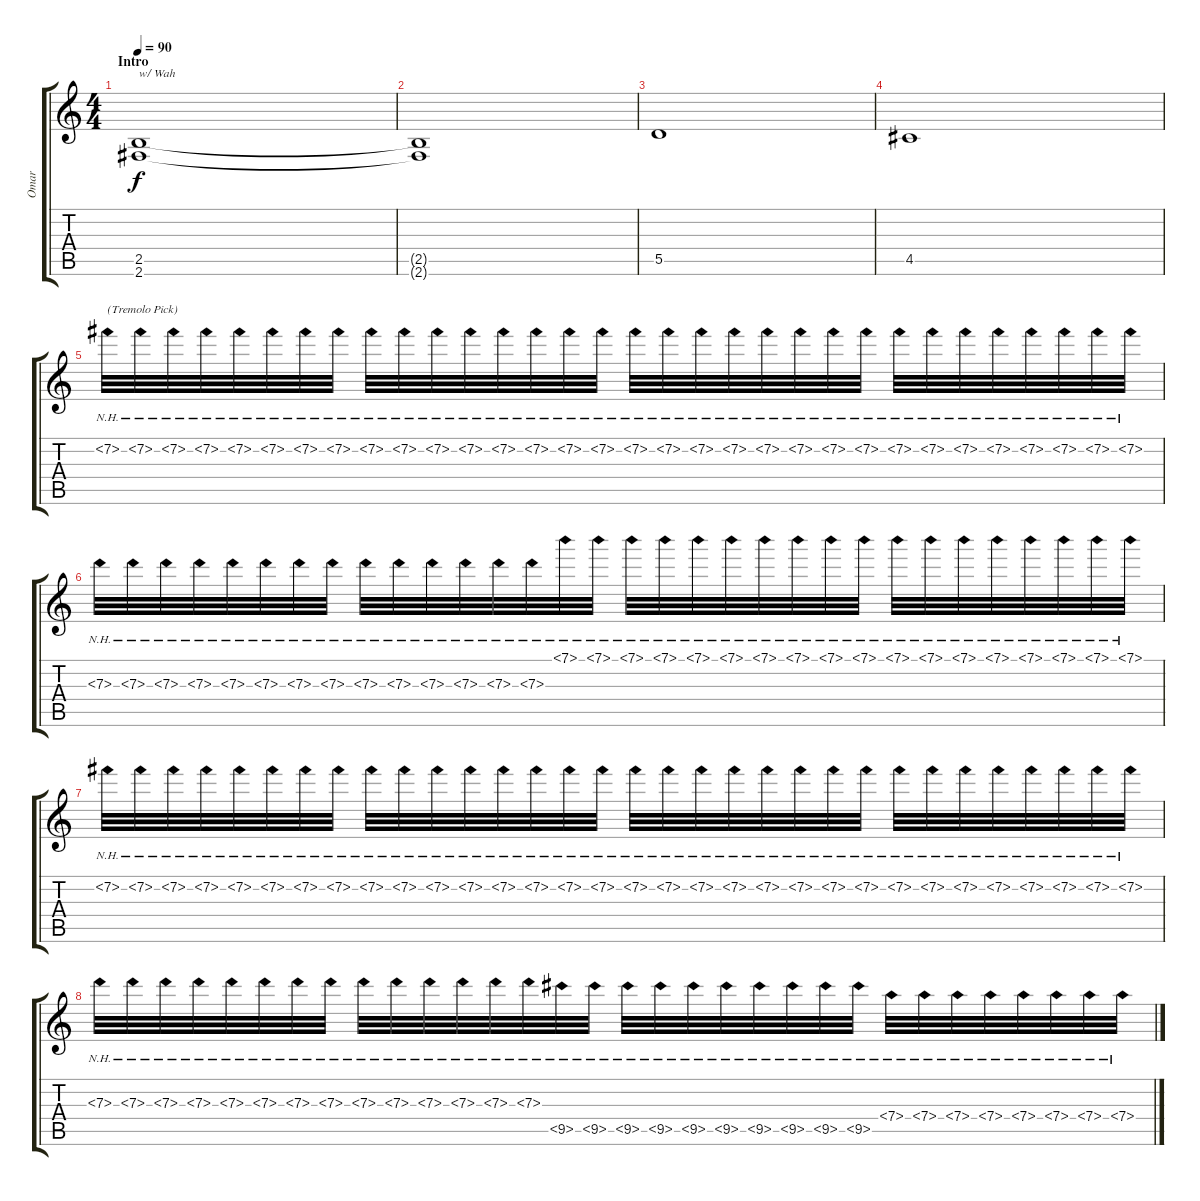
\track ("Omar" "Omar") {instrument distortionguitar}
\staff {score tabs}
\tuning (E4 B3 G3 D3 A2 E2) {hide}
\ts (4 4)
\section ("" "Intro")
\tempo 90
\clef g2
\ks c
(2.5 2.6).1{txt "w/ Wah" dy f instrument distortionguitar} |
(2.5{t} 2.6{t}).1 |
5.5.1 |
4.5.1 |
7.2{nh}.32{txt "(Tremolo Pick)"} 7.2{nh}.32 7.2{nh}.32 7.2{nh}.32 7.2{nh}.32 7.2{nh}.32 7.2{nh}.32 7.2{nh}.32 7.2{nh}.32 7.2{nh}.32 7.2{nh}.32 7.2{nh}.32 7.2{nh}.32 7.2{nh}.32 7.2{nh}.32 7.2{nh}.32 7.2{nh}.32 7.2{nh}.32 7.2{nh}.32 7.2{nh}.32 7.2{nh}.32 7.2{nh}.32 7.2{nh}.32 7.2{nh}.32 7.2{nh}.32 7.2{nh}.32 7.2{nh}.32 7.2{nh}.32 7.2{nh}.32 7.2{nh}.32 7.2{nh}.32 7.2{nh}.32 |
7.3{nh}.32 7.3{nh}.32 7.3{nh}.32 7.3{nh}.32 7.3{nh}.32 7.3{nh}.32 7.3{nh}.32 7.3{nh}.32 7.3{nh}.32 7.3{nh}.32 7.3{nh}.32 7.3{nh}.32 7.3{nh}.32 7.3{nh}.32 7.1{nh}.32 7.1{nh}.32 7.1{nh}.32 7.1{nh}.32 7.1{nh}.32 7.1{nh}.32 7.1{nh}.32 7.1{nh}.32 7.1{nh}.32 7.1{nh}.32 7.1{nh}.32 7.1{nh}.32 7.1{nh}.32 7.1{nh}.32 7.1{nh}.32 7.1{nh}.32 7.1{nh}.32 7.1{nh}.32 |
7.2{nh}.32 7.2{nh}.32 7.2{nh}.32 7.2{nh}.32 7.2{nh}.32 7.2{nh}.32 7.2{nh}.32 7.2{nh}.32 7.2{nh}.32 7.2{nh}.32 7.2{nh}.32 7.2{nh}.32 7.2{nh}.32 7.2{nh}.32 7.2{nh}.32 7.2{nh}.32 7.2{nh}.32 7.2{nh}.32 7.2{nh}.32 7.2{nh}.32 7.2{nh}.32 7.2{nh}.32 7.2{nh}.32 7.2{nh}.32 7.2{nh}.32 7.2{nh}.32 7.2{nh}.32 7.2{nh}.32 7.2{nh}.32 7.2{nh}.32 7.2{nh}.32 7.2{nh}.32 |
7.3{nh}.32 7.3{nh}.32 7.3{nh}.32 7.3{nh}.32 7.3{nh}.32 7.3{nh}.32 7.3{nh}.32 7.3{nh}.32 7.3{nh}.32 7.3{nh}.32 7.3{nh}.32 7.3{nh}.32 7.3{nh}.32 7.3{nh}.32 9.5{nh}.32 9.5{nh}.32 9.5{nh}.32 9.5{nh}.32 9.5{nh}.32 9.5{nh}.32 9.5{nh}.32 9.5{nh}.32 9.5{nh}.32 9.5{nh}.32 7.4{nh}.32 7.4{nh}.32 7.4{nh}.32 7.4{nh}.32 7.4{nh}.32 7.4{nh}.32 7.4{nh}.32 7.4{nh}.32
